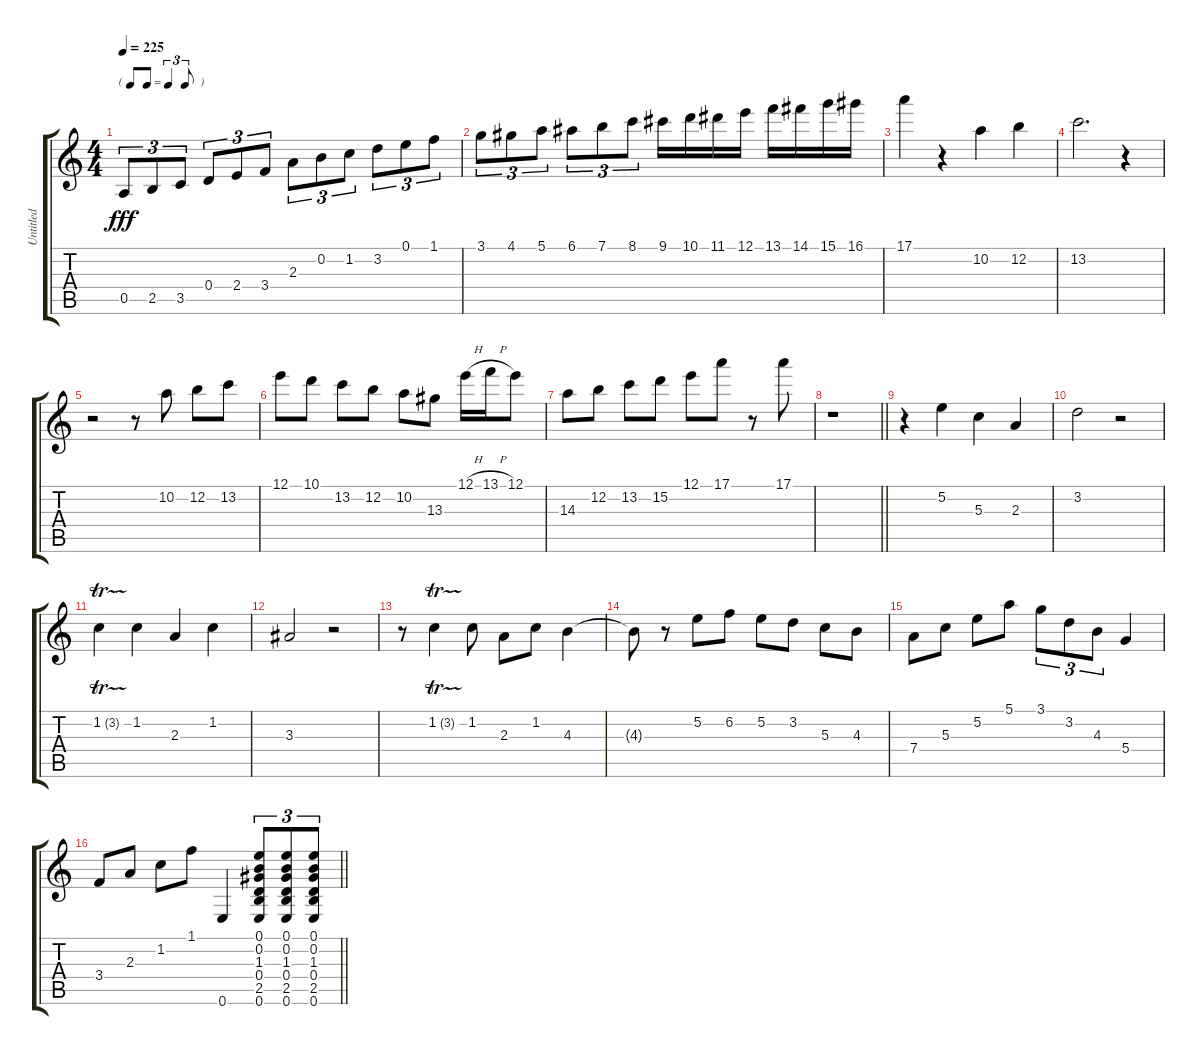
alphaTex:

\track ("Untitled" "Untitled") {instrument acousticguitarsteel}
\staff {score tabs}
\tuning (E4 B3 G3 D3 A2 E2) {hide}
\ts (4 4)
\tf triplet8th
\tempo 225
\clef g2
\ks c
0.5.8{tu (3 2) dy fff} 2.5.8{tu (3 2)} 3.5.8{tu (3 2)} 0.4.8{tu (3 2)} 2.4.8{tu (3 2)} 3.4.8{tu (3 2)} 2.3.8{tu (3 2)} 0.2.8{tu (3 2)} 1.2.8{tu (3 2)} 3.2.8{tu (3 2)} 0.1.8{tu (3 2)} 1.1.8{tu (3 2)} |
3.1.8{tu (3 2)} 4.1.8{tu (3 2)} 5.1.8{tu (3 2)} 6.1.8{tu (3 2)} 7.1.8{tu (3 2)} 8.1.8{tu (3 2)} 9.1.16 10.1.16 11.1.16 12.1.16 13.1.16 14.1.16 15.1.16 16.1.16 |
17.1.4 r.4 10.2.4 12.2.4 |
13.2.2{d} r.4 |
r.2 r.8 10.2.8 12.2.8 13.2.8 |
12.1.8 10.1.8 13.2.8 12.2.8 10.2.8 13.3.8 12.1{h}.16 13.1{h}.16 12.1.8 |
14.3.8 12.2.8 13.2.8 15.2.8 12.1.8 17.1.8 r.8 17.1.8 |
\barLineRight lightlight
r.1 |
r.4 5.2.4 5.3.4 2.3.4 |
3.2.2 r.2 |
1.2{tr (3 32)}.4 1.2.4 2.3.4 1.2.4 |
3.3.2 r.2 |
r.8 1.2{tr (3 32)}.4 1.2.8 2.3.8 1.2.8 4.3.4 |
4.3{t}.8 r.8 5.2.8 6.2.8 5.2.8 3.2.8 5.3.8 4.3.8 |
7.4.8 5.3.8 5.2.8 5.1.8 3.1.8{tu (3 2)} 3.2.8{tu (3 2)} 4.3.8{tu (3 2)} 5.4.4 |
\barLineRight lightlight
3.4.8 2.3.8 1.2.8 1.1.8 0.6.4 (0.1 0.2 1.3 0.4 2.5 0.6).8{tu (3 2)} (0.1 0.2 1.3 0.4 2.5 0.6).8{tu (3 2)} (0.1 0.2 1.3 0.4 2.5 0.6).8{tu (3 2)}
